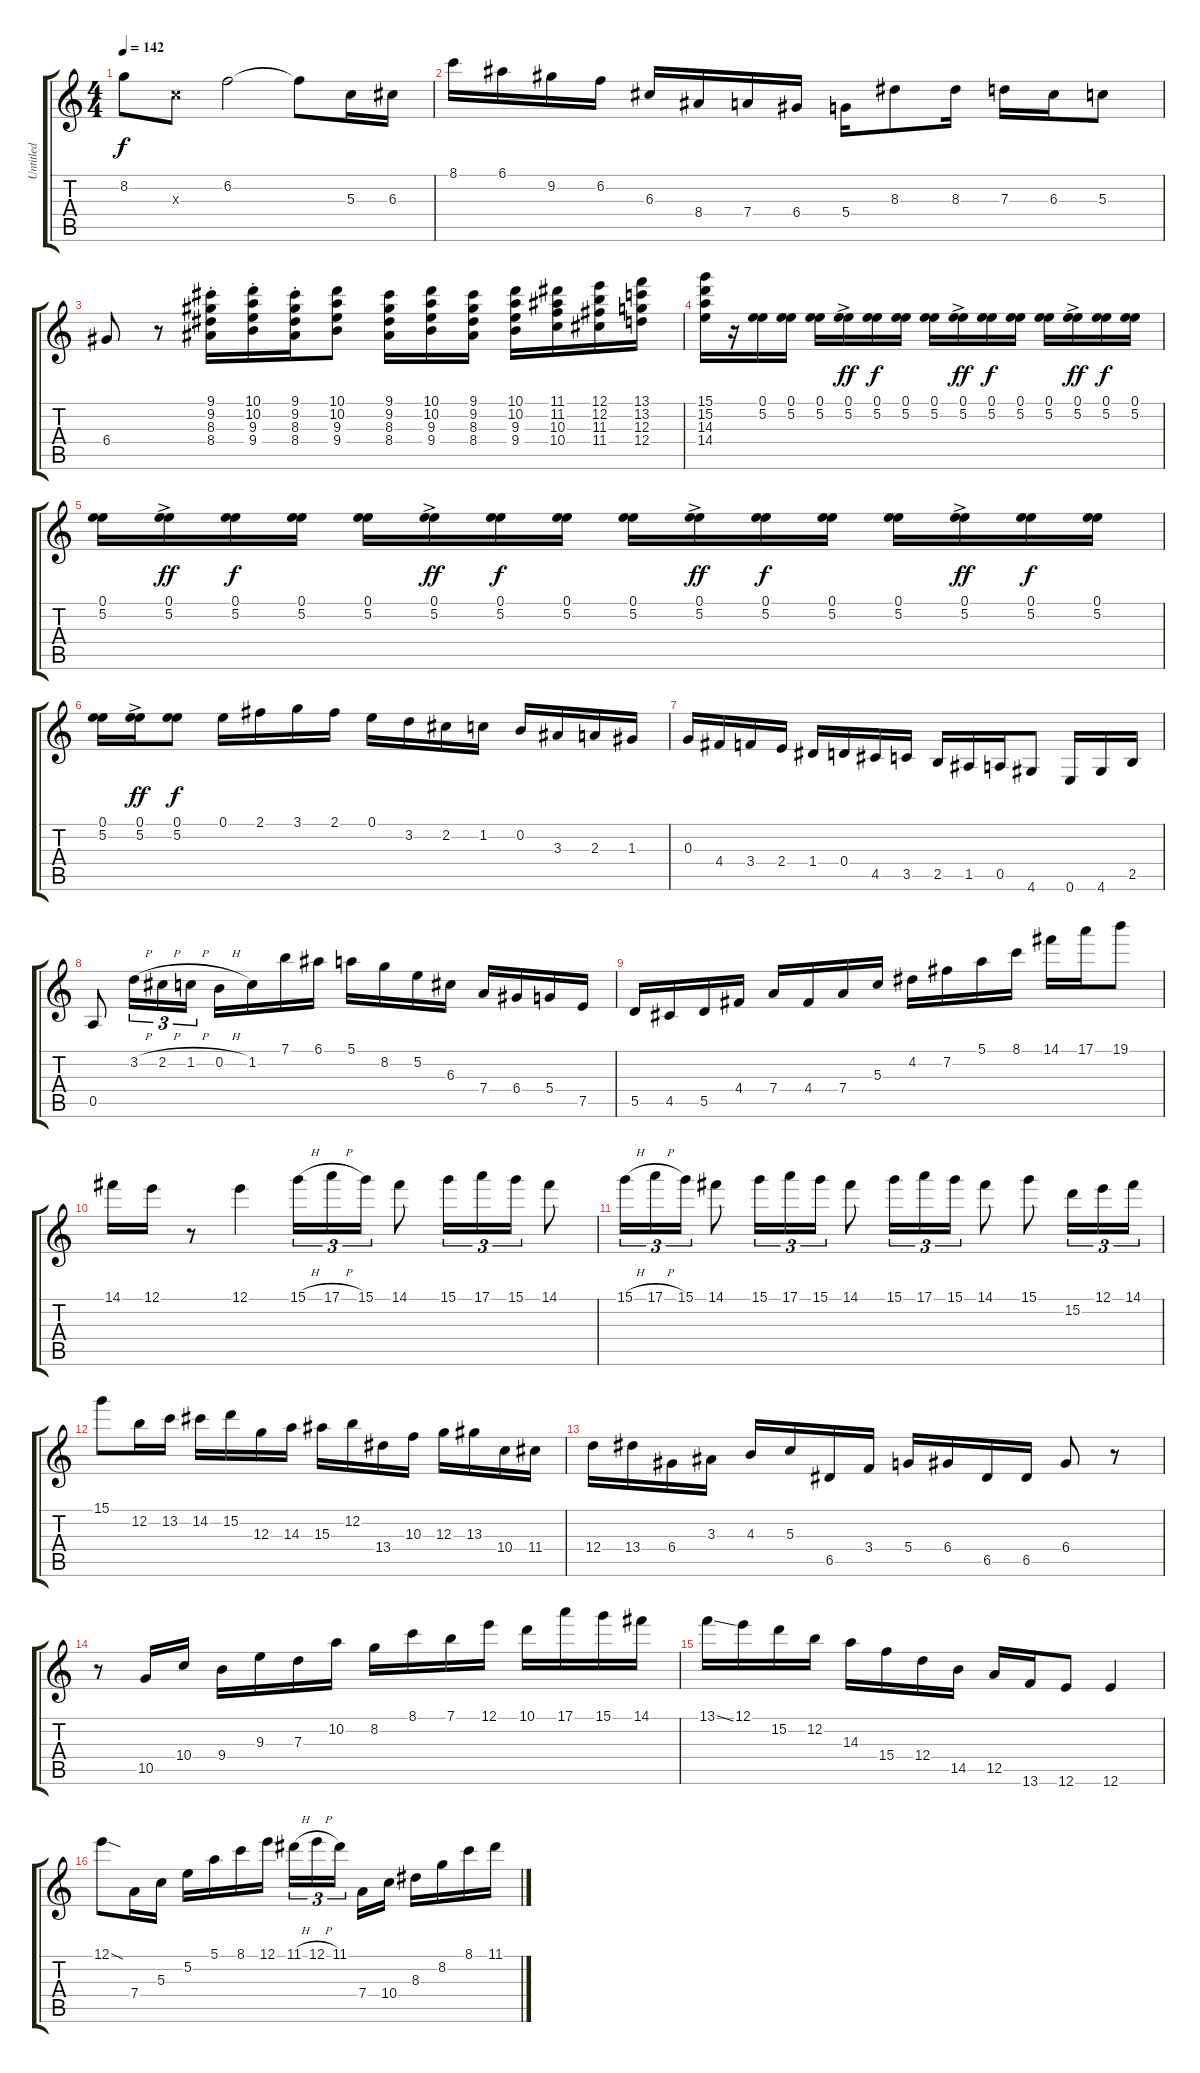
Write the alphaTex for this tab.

\track ("Untitled" "Untitled") {instrument acousticguitarsteel}
\staff {score tabs}
\tuning (E4 B3 G3 D3 A2 E2) {hide}
\ts (4 4)
\tempo 142
\clef g2
\ks c
8.2.8{dy f} 5.3{x}.8 6.2.2 6.2{t}.8 5.3.16 6.3.16 |
8.1.16 6.1.16 9.2.16 6.2.16 6.3.16 8.4.16 7.4.16 6.4.16 5.4.16 8.3.8 8.3.16 7.3.16 6.3.16 5.3.8 |
6.4.8 r.8 (9.1{st} 9.2{st} 8.3{st} 8.4{st}).16 (10.1{st} 10.2{st} 9.3{st} 9.4{st}).16 (9.1{st} 9.2{st} 8.3{st} 8.4{st}).16 (10.1 10.2 9.3 9.4).8 (9.1 9.2 8.3 8.4).16 (10.1 10.2 9.3 9.4).16 (9.1 9.2 8.3 8.4).16 (10.1 10.2 9.3 9.4).16 (11.1 11.2 10.3 10.4).16 (12.1 12.2 11.3 11.4).16 (13.1 13.2 12.3 12.4).16 |
(15.1 15.2 14.3 14.4).16 r.16 (0.1 5.2).16 (0.1 5.2).16 (0.1 5.2).16 (0.1{ac} 5.2{ac}).16{dy ff} (0.1 5.2).16{dy f} (0.1 5.2).16 (0.1 5.2).16 (0.1{ac} 5.2{ac}).16{dy ff} (0.1 5.2).16{dy f} (0.1 5.2).16 (0.1 5.2).16 (0.1{ac} 5.2{ac}).16{dy ff} (0.1 5.2).16{dy f} (0.1 5.2).16 |
(0.1 5.2).16 (0.1{ac} 5.2{ac}).16{dy ff} (0.1 5.2).16{dy f} (0.1 5.2).16 (0.1 5.2).16 (0.1{ac} 5.2{ac}).16{dy ff} (0.1 5.2).16{dy f} (0.1 5.2).16 (0.1 5.2).16 (0.1{ac} 5.2{ac}).16{dy ff} (0.1 5.2).16{dy f} (0.1 5.2).16 (0.1 5.2).16 (0.1{ac} 5.2{ac}).16{dy ff} (0.1 5.2).16{dy f} (0.1 5.2).16 |
(0.1 5.2).16 (0.1{ac} 5.2{ac}).16{dy ff} (0.1 5.2).8{dy f} 0.1.16 2.1.16 3.1.16 2.1.16 0.1.16 3.2.16 2.2.16 1.2.16 0.2.16 3.3.16 2.3.16 1.3.16 |
0.3.16 4.4.16 3.4.16 2.4.16 1.4.16 0.4.16 4.5.16 3.5.16 2.5.16 1.5.16 0.5.16 4.6.8 0.6.16 4.6.16 2.5.16 |
0.5.8 3.2{h}.16{tu (3 2)} 2.2{h}.16{tu (3 2)} 1.2{h}.16{tu (3 2)} 0.2{h}.16 1.2.16 7.1.16 6.1.16 5.1.16 8.2.16 5.2.16 6.3.16 7.4.16 6.4.16 5.4.16 7.5.16 |
5.5.16 4.5.16 5.5.16 4.4.16 7.4.16 4.4.16 7.4.16 5.3.16 4.2.16 7.2.16 5.1.16 8.1.16 14.1.16 17.1.16 19.1.8 |
14.1.16 12.1.16 r.8 12.1.4 15.1{h}.16{tu (3 2)} 17.1{h}.16{tu (3 2)} 15.1.16{tu (3 2)} 14.1.8 15.1.16{tu (3 2)} 17.1.16{tu (3 2)} 15.1.16{tu (3 2)} 14.1.8 |
15.1{h}.16{tu (3 2)} 17.1{h}.16{tu (3 2)} 15.1.16{tu (3 2)} 14.1.8 15.1.16{tu (3 2)} 17.1.16{tu (3 2)} 15.1.16{tu (3 2)} 14.1.8 15.1.16{tu (3 2)} 17.1.16{tu (3 2)} 15.1.16{tu (3 2)} 14.1.8 15.1.8 15.2.16{tu (3 2)} 12.1.16{tu (3 2)} 14.1.16{tu (3 2)} |
15.1.8 12.2.16 13.2.16 14.2.16 15.2.16 12.3.16 14.3.16 15.3.16 12.2.16 13.4.16 10.3.16 12.3.16 13.3.16 10.4.16 11.4.16 |
12.4.16 13.4.16 6.4.16 3.3.16 4.3.16 5.3.16 6.5.16 3.4.16 5.4.16 6.4.16 6.5.16 6.5.16 6.4.8 r.8 |
r.8 10.5.16 10.4.16 9.4.16 9.3.16 7.3.16 10.2.16 8.2.16 8.1.16 7.1.16 12.1.16 10.1.16 17.1.16 15.1.16 14.1.16 |
13.1{ss}.16 12.1.16 15.2.16 12.2.16 14.3.16 15.4.16 12.4.16 14.5.16 12.5.16 13.6.16 12.6.8 12.6.4 |
12.1{sod}.8 7.4.16 5.3.16 5.2.16 5.1.16 8.1.16 12.1.16 11.1{h}.16{tu (3 2)} 12.1{h}.16{tu (3 2)} 11.1.16{tu (3 2) beam splitsecondary} 7.4.16 10.4.16 8.3.16 8.2.16 8.1.16 11.1.16
